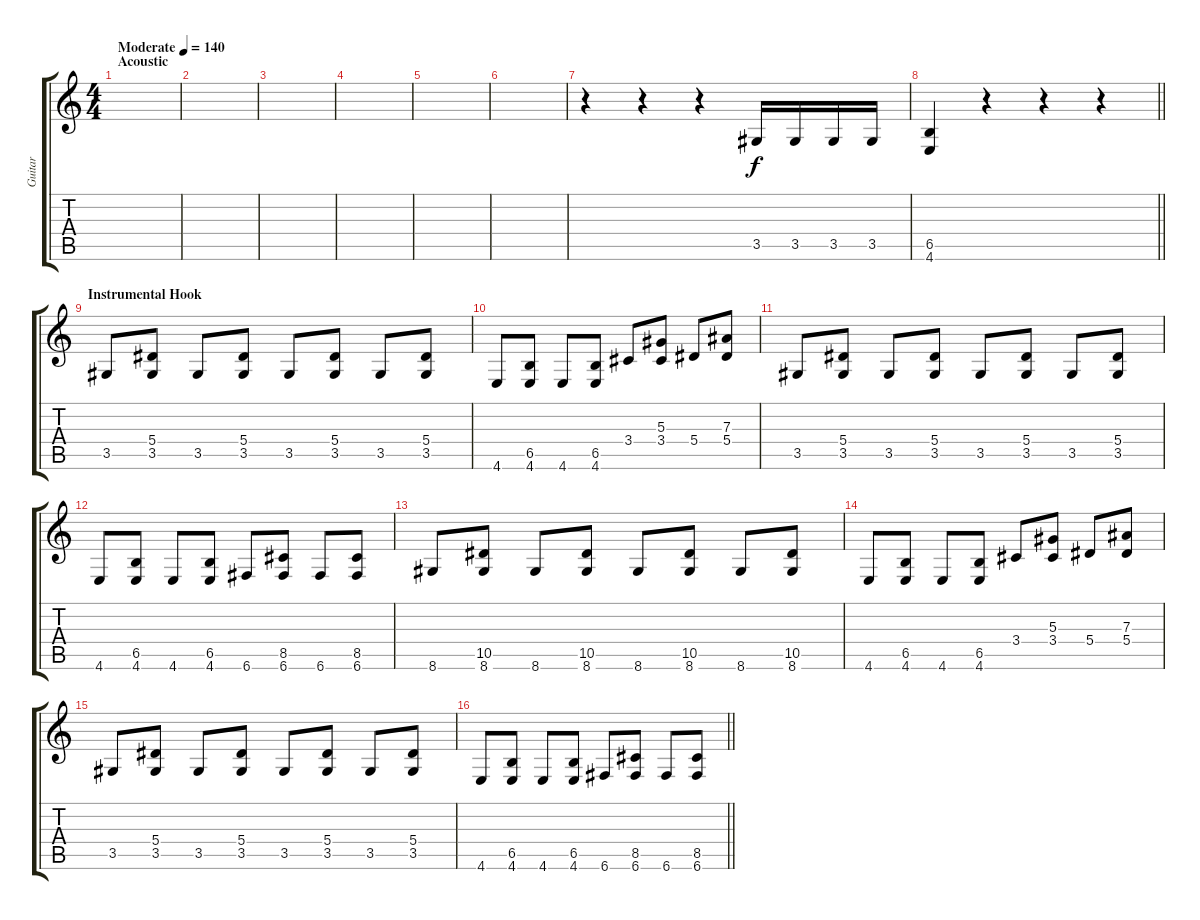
\track ("Guitar" "Guitar") {instrument distortionguitar}
\staff {score tabs}
\tuning (C4 G3 Eb3 Bb2 F2 C2) {hide}
\ts (4 4)
\section ("" "Acoustic")
\tempo (140 "Moderate")
\clef g2
\ks c
|
|
|
|
|
|
r.4 r.4 r.4 3.5.16 3.5.16 3.5.16 3.5.16 |
\barLineRight lightlight
(6.5 4.6).4 r.4 r.4 r.4 |
\section ("" "Instrumental Hook")
3.5.8 (5.4 3.5).8 3.5.8 (5.4 3.5).8 3.5.8 (5.4 3.5).8 3.5.8 (5.4 3.5).8 |
4.6.8 (6.5 4.6).8 4.6.8 (6.5 4.6).8 3.4.8 (5.3 3.4).8 5.4.8 (7.3 5.4).8 |
3.5.8 (5.4 3.5).8 3.5.8 (5.4 3.5).8 3.5.8 (5.4 3.5).8 3.5.8 (5.4 3.5).8 |
4.6.8 (6.5 4.6).8 4.6.8 (6.5 4.6).8 6.6.8 (8.5 6.6).8 6.6.8 (8.5 6.6).8 |
8.6.8 (10.5 8.6).8 8.6.8 (10.5 8.6).8 8.6.8 (10.5 8.6).8 8.6.8 (10.5 8.6).8 |
4.6.8 (6.5 4.6).8 4.6.8 (6.5 4.6).8 3.4.8 (5.3 3.4).8 5.4.8 (7.3 5.4).8 |
3.5.8 (5.4 3.5).8 3.5.8 (5.4 3.5).8 3.5.8 (5.4 3.5).8 3.5.8 (5.4 3.5).8 |
\barLineRight lightlight
4.6.8 (6.5 4.6).8 4.6.8 (6.5 4.6).8 6.6.8 (8.5 6.6).8 6.6.8 (8.5 6.6).8
